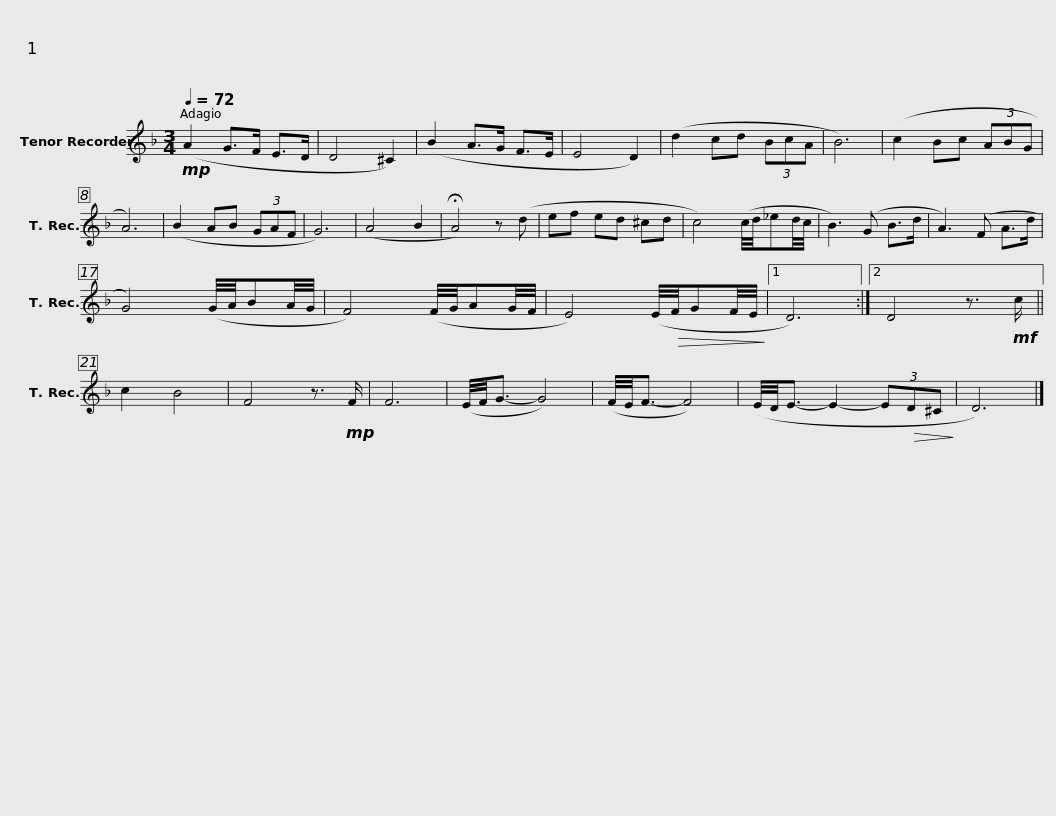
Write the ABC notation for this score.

X:1
L:1/8
Q:1/4=72
M:3/4
I:linebreak $
K:F
V:1 treble
V:1
!mp! (A2 G>F E>D | D4 ^C2) | (B2 A>G F>E | E4 D2) | (d2 cd (3BcA | %5
 B6) |$ (c2 Bc (3ABG | A6) | (B2 AB (3GAF | G6) | %10
 (A4 B2 | !fermata!A4) z (d | ef ed ^cd | c4) (c/4d/4_ed/4c/4 | B3) (G B>d |$ %15
 A3) (F A>d | G4) (G/4A/4BA/4G/4 | F4) (F/4G/4AG/4F/4 | E4) (E/4!>(!F/4GF/4E/4!>)! |1 D6) :|2$ %20
 D4 z3/2!mf! c/ || c2 B4 | F4 z3/2!mp! F/ | F6 | (E/4F/4G3/2- G4) | %25
 (F/4E/4F3/2- F4) | (E/4D/4E3/2- E2- (3E!>(!D^C!>)! | D6) |] %28
